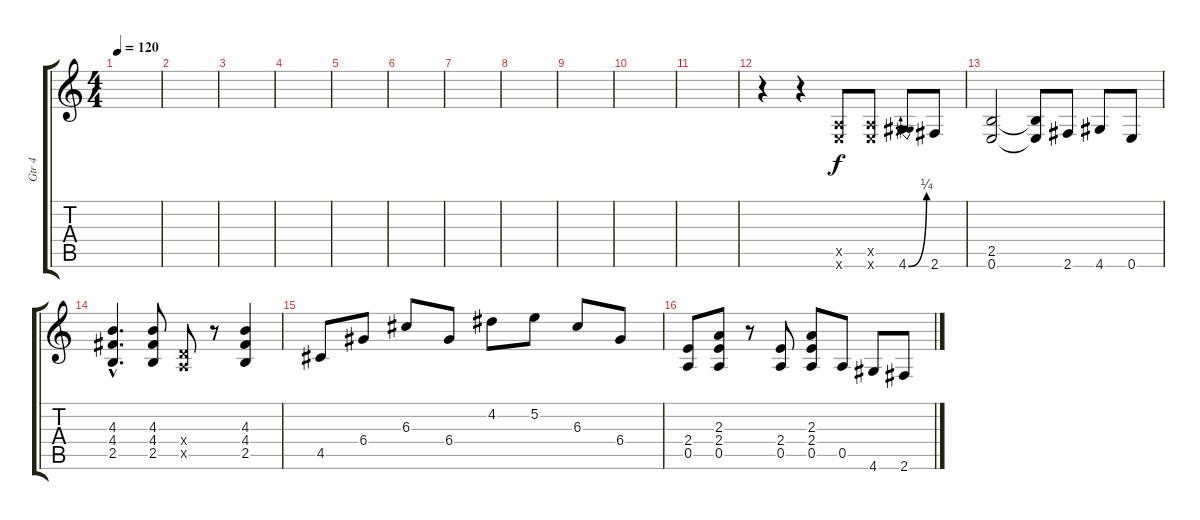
\track ("Gtr 4" "Gtr 4") {instrument distortionguitar}
\staff {score tabs}
\tuning (E4 B3 G3 D3 A2 E2) {hide}
\ts (4 4)
\tempo 120
\clef g2
\ks c
|
|
|
|
|
|
|
|
|
|
|
r.4 r.4 (0.5{x} 0.6{x}).8 (0.5{x} 0.6{x}).8 4.6{be (bend 0 0 60 1)}.8{dy f} 2.6.8 |
(2.5 0.6).2 (2.5{t} 0.6{t}).8 2.6.8 4.6.8 0.6.8 |
(4.3{hac} 4.4{hac} 2.5{hac}).4{d} (4.3 4.4 2.5).8 (0.4{x} 0.5{x}).8 r.8 (4.3 4.4 2.5).4 |
4.5.8 6.4.8 6.3.8 6.4.8 4.2.8 5.2.8 6.3.8 6.4.8 |
(2.4 0.5).8 (2.3 2.4 0.5).8 r.8 (2.4 0.5).8 (2.3 2.4 0.5).8 0.5.8 4.6.8 2.6.8
